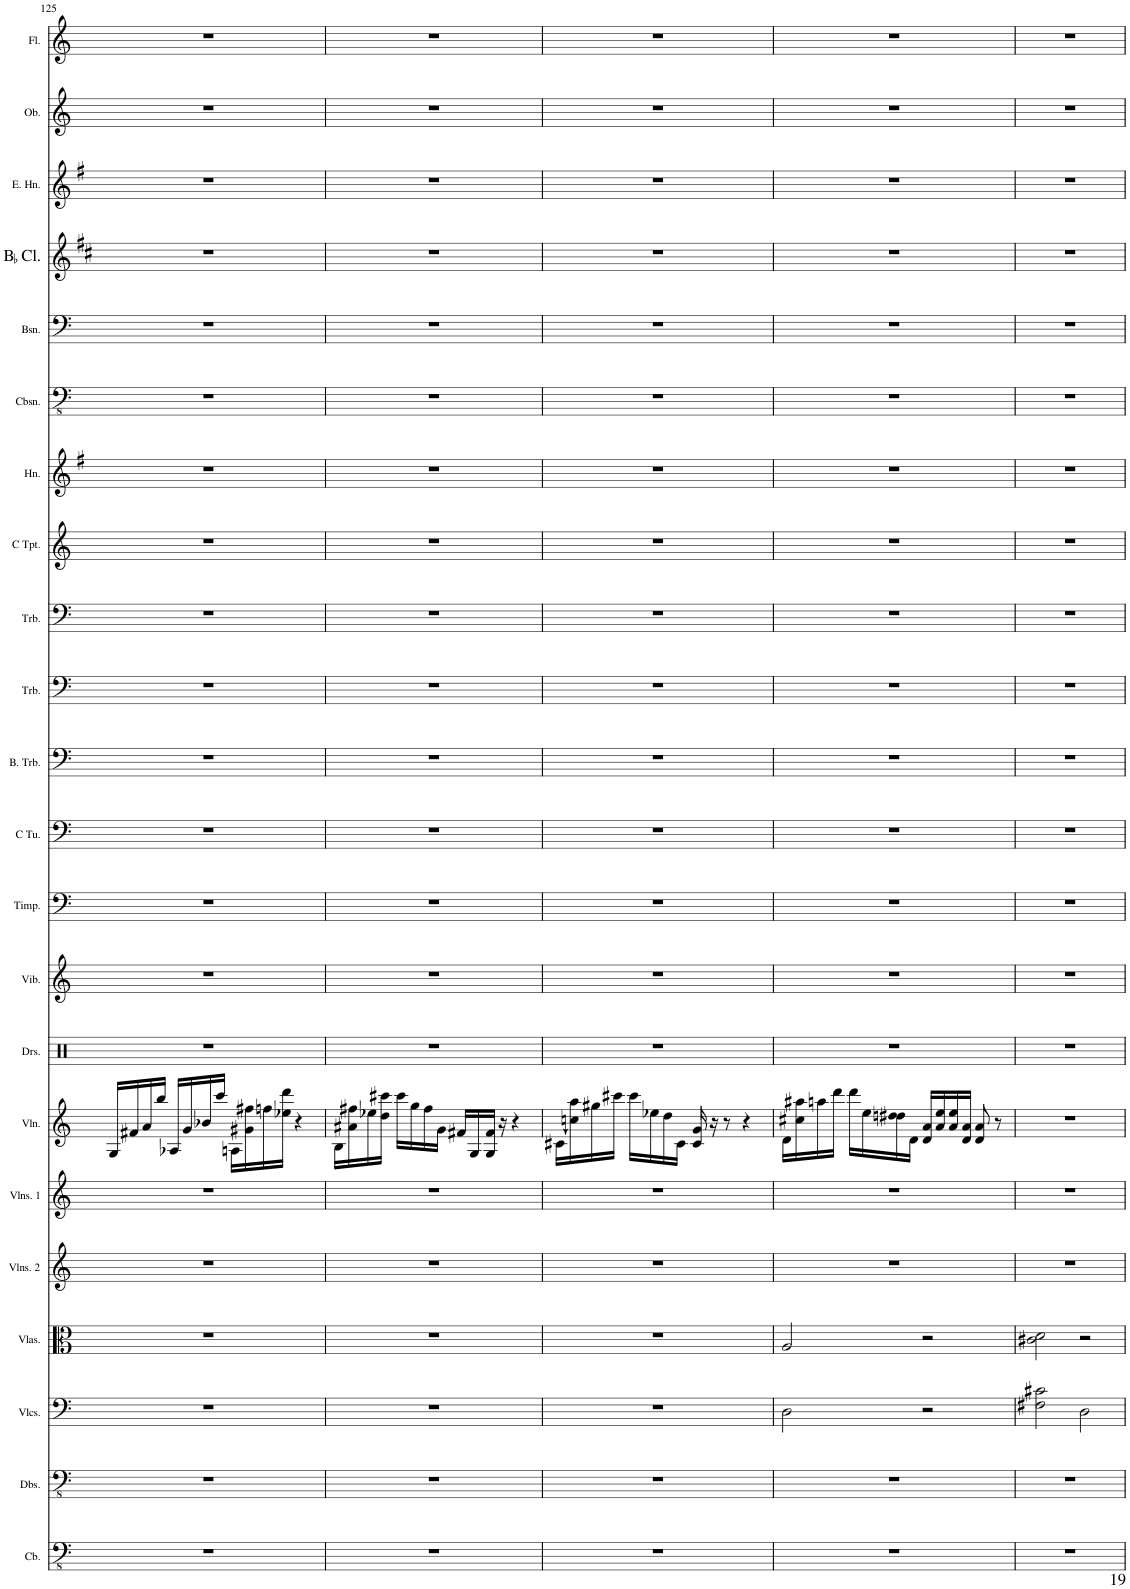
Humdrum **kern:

**kern	**kern	**kern	**kern	**kern	**kern	**kern	**kern	**kern	**kern	**kern	**kern	**kern	**kern	**kern	**kern	**kern	**kern	**kern	**kern	**kern	**kern
*part22	*part21	*part20	*part19	*part18	*part17	*part16	*part15	*part14	*part13	*part12	*part11	*part10	*part9	*part8	*part7	*part6	*part5	*part4	*part3	*part2	*part1
*staff22	*staff21	*staff20	*staff19	*staff18	*staff17	*staff16	*staff15	*staff14	*staff13	*staff12	*staff11	*staff10	*staff9	*staff8	*staff7	*staff6	*staff5	*staff4	*staff3	*staff2	*staff1
*I"Double Bass	*I"Double Basses	*I"Violoncellos	*I"Violas	*I"Violins 2	*I"Violins 1	*I"Violin	*I"Drumset	*I"Vibraphone	*I"Timpani	*I"C Tuba	*I"Bass Trombone	*I"Trombone	*I"Trombone	*I"C Trumpet	*I"Horn	*I"Contrabassoon	*I"Bassoon	*I"BaccidentalFlat Clarinet	*I"English Horn	*I"Oboe	*I"Flute
*	*I'Dbs.	*I'Vlcs.	*I'Vlas.	*I'Vlns. 2	*I'Vlns. 1	*I'Vln.	*I'Drs.	*I'Vib.	*I'Timp.	*I'C Tu.	*I'B. Trb.	*I'Trb.	*I'Trb.	*I'C Tpt.	*I'Hn.	*I'Cbsn.	*I'Bsn.	*I'BaccidentalFlat Cl.	*I'E. Hn.	*I'Ob.	*I'Fl.
!!LO:PB:g=z
*clefFv4	*clefFv4	*clefF4	*clefC3	*clefG2	*clefG2	*clefG2	*clefX	*clefG2	*clefF4	*clefF4	*clefF4	*clefF4	*clefF4	*clefG2	*clefG2	*clefFv4	*clefF4	*clefG2	*clefG2	*clefG2	*clefG2
*Trd7c12	*	*	*	*	*	*	*	*	*	*	*	*	*	*	*Trd4c7	*Trd7c12	*	*Trd1c2	*Trd4c7	*	*
*k[]	*k[]	*k[]	*k[]	*k[]	*k[]	*k[]	*k[]	*k[]	*k[]	*k[]	*k[]	*k[]	*k[]	*k[]	*k[f#]	*k[]	*k[]	*k[f#c#]	*k[f#]	*k[]	*k[]
*M4/4	*M4/4	*M4/4	*M4/4	*M4/4	*M4/4	*M5/4	*M4/4	*M4/4	*M4/4	*M4/4	*M4/4	*M4/4	*M4/4	*M4/4	*M4/4	*M4/4	*M4/4	*M4/4	*M4/4	*M4/4	*M4/4
*met(c)	*met(c)	*met(c)	*met(c)	*met(c)	*met(c)	*	*met(c)	*met(c)	*met(c)	*met(c)	*met(c)	*met(c)	*met(c)	*met(c)	*met(c)	*met(c)	*met(c)	*met(c)	*met(c)	*met(c)	*met(c)
=125	=125	=125	=125	=125	=125	=125	=125	=125	=125	=125	=125	=125	=125	=125	=125	=125	=125	=125	=125	=125	=125
1r	1r	1r	1r	1r	1r	16G/LL	1r	1r	1r	1r	1r	1r	1r	1r	1r	1r	1r	1r	1r	1r	1r
.	.	.	.	.	.	16f#X/	.	.	.	.	.	.	.	.	.	.	.	.	.	.	.
.	.	.	.	.	.	16a/	.	.	.	.	.	.	.	.	.	.	.	.	.	.	.
.	.	.	.	.	.	16bb/JJ	.	.	.	.	.	.	.	.	.	.	.	.	.	.	.
.	.	.	.	.	.	16A-X/LL	.	.	.	.	.	.	.	.	.	.	.	.	.	.	.
.	.	.	.	.	.	16g/	.	.	.	.	.	.	.	.	.	.	.	.	.	.	.
.	.	.	.	.	.	16b-X/	.	.	.	.	.	.	.	.	.	.	.	.	.	.	.
.	.	.	.	.	.	16ccc/JJ	.	.	.	.	.	.	.	.	.	.	.	.	.	.	.
.	.	.	.	.	.	16An\LL	.	.	.	.	.	.	.	.	.	.	.	.	.	.	.
.	.	.	.	.	.	16g#X\ 16ff#X\	.	.	.	.	.	.	.	.	.	.	.	.	.	.	.
.	.	.	.	.	.	16ffn\	.	.	.	.	.	.	.	.	.	.	.	.	.	.	.
.	.	.	.	.	.	16ee-X\ 16ddd\JJ	.	.	.	.	.	.	.	.	.	.	.	.	.	.	.
.	.	.	.	.	.	4r	.	.	.	.	.	.	.	.	.	.	.	.	.	.	.
=126	=126	=126	=126	=126	=126	=126	=126	=126	=126	=126	=126	=126	=126	=126	=126	=126	=126	=126	=126	=126	=126
1r	1r	1r	1r	1r	1r	16B\LL	1r	1r	1r	1r	1r	1r	1r	1r	1r	1r	1r	1r	1r	1r	1r
.	.	.	.	.	.	16a#X\ 16ff#X\	.	.	.	.	.	.	.	.	.	.	.	.	.	.	.
.	.	.	.	.	.	16ee-X\	.	.	.	.	.	.	.	.	.	.	.	.	.	.	.
.	.	.	.	.	.	16dd\ 16ccc#X\JJ	.	.	.	.	.	.	.	.	.	.	.	.	.	.	.
.	.	.	.	.	.	16ccc#\LL	.	.	.	.	.	.	.	.	.	.	.	.	.	.	.
.	.	.	.	.	.	16gg\	.	.	.	.	.	.	.	.	.	.	.	.	.	.	.
.	.	.	.	.	.	16ff#\	.	.	.	.	.	.	.	.	.	.	.	.	.	.	.
.	.	.	.	.	.	16g\JJ	.	.	.	.	.	.	.	.	.	.	.	.	.	.	.
.	.	.	.	.	.	16f#X/LL	.	.	.	.	.	.	.	.	.	.	.	.	.	.	.
.	.	.	.	.	.	16G/	.	.	.	.	.	.	.	.	.	.	.	.	.	.	.
.	.	.	.	.	.	16G/ 16f#/JJ	.	.	.	.	.	.	.	.	.	.	.	.	.	.	.
.	.	.	.	.	.	16r	.	.	.	.	.	.	.	.	.	.	.	.	.	.	.
.	.	.	.	.	.	4r	.	.	.	.	.	.	.	.	.	.	.	.	.	.	.
=127	=127	=127	=127	=127	=127	=127	=127	=127	=127	=127	=127	=127	=127	=127	=127	=127	=127	=127	=127	=127	=127
1r	1r	1r	1r	1r	1r	16c#X\LL	1r	1r	1r	1r	1r	1r	1r	1r	1r	1r	1r	1r	1r	1r	1r
.	.	.	.	.	.	16ccn\ 16aa\	.	.	.	.	.	.	.	.	.	.	.	.	.	.	.
.	.	.	.	.	.	16gg#X\	.	.	.	.	.	.	.	.	.	.	.	.	.	.	.
.	.	.	.	.	.	16ccc#X\JJ	.	.	.	.	.	.	.	.	.	.	.	.	.	.	.
.	.	.	.	.	.	16ccc#\LL	.	.	.	.	.	.	.	.	.	.	.	.	.	.	.
.	.	.	.	.	.	16ee-X\	.	.	.	.	.	.	.	.	.	.	.	.	.	.	.
.	.	.	.	.	.	16dd\	.	.	.	.	.	.	.	.	.	.	.	.	.	.	.
.	.	.	.	.	.	16c#\JJ	.	.	.	.	.	.	.	.	.	.	.	.	.	.	.
.	.	.	.	.	.	16c#/ 16g/	.	.	.	.	.	.	.	.	.	.	.	.	.	.	.
.	.	.	.	.	.	16r	.	.	.	.	.	.	.	.	.	.	.	.	.	.	.
.	.	.	.	.	.	8r	.	.	.	.	.	.	.	.	.	.	.	.	.	.	.
.	.	.	.	.	.	4r	.	.	.	.	.	.	.	.	.	.	.	.	.	.	.
=128	=128	=128	=128	=128	=128	=128	=128	=128	=128	=128	=128	=128	=128	=128	=128	=128	=128	=128	=128	=128	=128
1r	1r	2D\	2A/	1r	1r	16d\LL	1r	1r	1r	1r	1r	1r	1r	1r	1r	1r	1r	1r	1r	1r	1r
.	.	.	.	.	.	16cc#X\ 16aa#X\	.	.	.	.	.	.	.	.	.	.	.	.	.	.	.
.	.	.	.	.	.	16aan\	.	.	.	.	.	.	.	.	.	.	.	.	.	.	.
.	.	.	.	.	.	16ddd\JJ	.	.	.	.	.	.	.	.	.	.	.	.	.	.	.
.	.	.	.	.	.	16ddd\LL	.	.	.	.	.	.	.	.	.	.	.	.	.	.	.
.	.	.	.	.	.	16ee\	.	.	.	.	.	.	.	.	.	.	.	.	.	.	.
.	.	.	.	.	.	16ddn\ 16dd#X\	.	.	.	.	.	.	.	.	.	.	.	.	.	.	.
.	.	.	.	.	.	16d\JJ	.	.	.	.	.	.	.	.	.	.	.	.	.	.	.
.	.	2r	2r	.	.	16d/ 16a/LL	.	.	.	.	.	.	.	.	.	.	.	.	.	.	.
.	.	.	.	.	.	16a/ 16ee/	.	.	.	.	.	.	.	.	.	.	.	.	.	.	.
.	.	.	.	.	.	16a/ 16ee/	.	.	.	.	.	.	.	.	.	.	.	.	.	.	.
.	.	.	.	.	.	16d/ 16a/JJ	.	.	.	.	.	.	.	.	.	.	.	.	.	.	.
.	.	.	.	.	.	8d/ 8a/	.	.	.	.	.	.	.	.	.	.	.	.	.	.	.
.	.	.	.	.	.	8r	.	.	.	.	.	.	.	.	.	.	.	.	.	.	.
=129	=129	=129	=129	=129	=129	=129	=129	=129	=129	=129	=129	=129	=129	=129	=129	=129	=129	=129	=129	=129	=129
1r	1r	2F#X\ 2c#X\	2c#X\ 2d\	1r	1r	4%5r	1r	1r	1r	1r	1r	1r	1r	1r	1r	1r	1r	1r	1r	1r	1r
.	.	2D\	2r	.	.	.	.	.	.	.	.	.	.	.	.	.	.	.	.	.	.
4ryy	4ryy	4ryy	4ryy	4ryy	4ryy	.	4ryy	4ryy	4ryy	4ryy	4ryy	4ryy	4ryy	4ryy	4ryy	4ryy	4ryy	4ryy	4ryy	4ryy	4ryy
=	=	=	=	=	=	=	=	=	=	=	=	=	=	=	=	=	=	=	=	=	=
*-	*-	*-	*-	*-	*-	*-	*-	*-	*-	*-	*-	*-	*-	*-	*-	*-	*-	*-	*-	*-	*-
